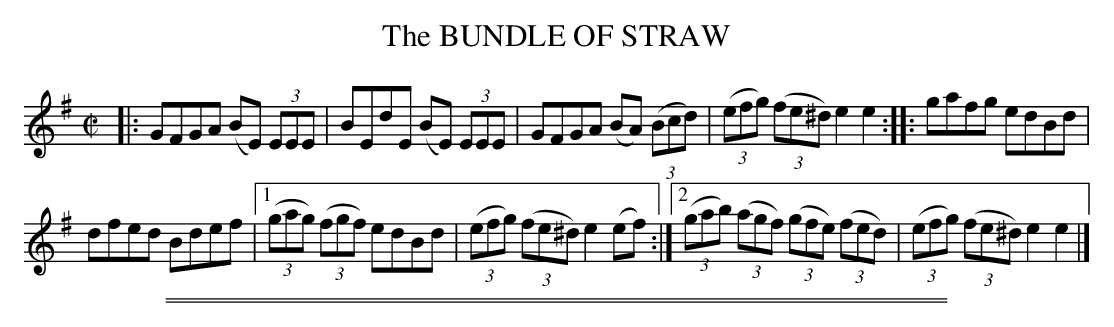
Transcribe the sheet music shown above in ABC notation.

X:1
T: The BUNDLE OF STRAW
M: C|
L: 1/8
K: Em
|:\
GFGA (BE) (3EEE | BEdE (BE) (3EEE |\
GFGA (BA) (3(Bcd) | (3(efg) (3(fe^d) e2e2 ::\
gafg edBd |
dfed Bdef |\
[1 (3(gag) (3(fgf) edBd | (3(efg) (3(fe^d) e2(ef) :|\
[2 (3(gab) (3(agf) (3(gfe) (3(fed) | (3(efg) (3(fe^d) e2e2 |]
